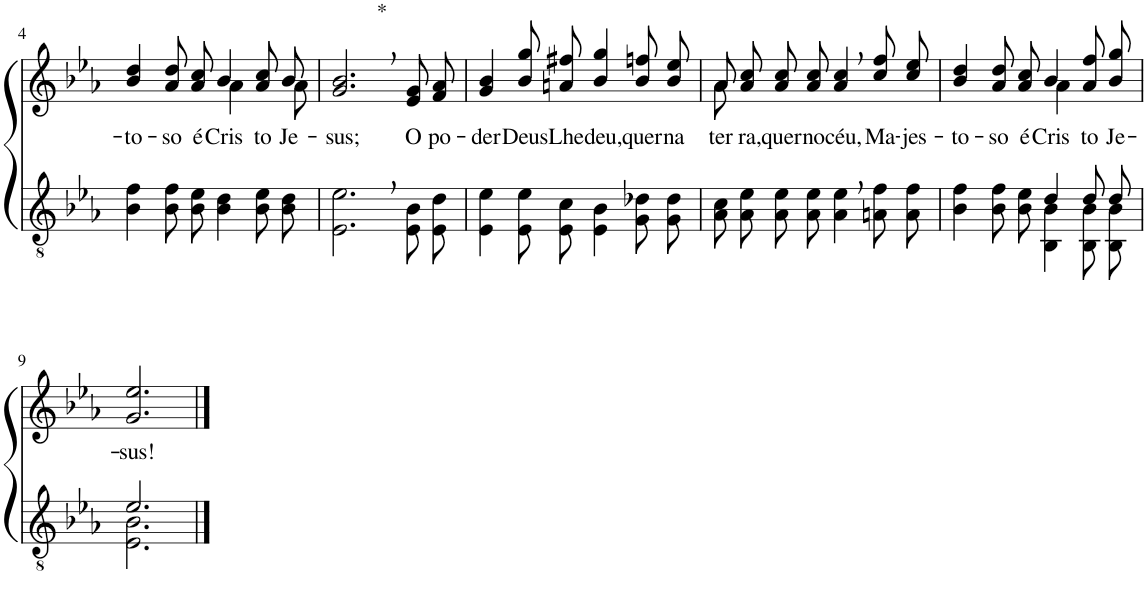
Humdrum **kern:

**kern	**kern	**text
*part2	*part1	*part1
*staff2	*staff1	*staff1
*I"Parte III e IV	*I"Parte I e II	*
!!LO:PB:g=z
*clefGv2	*clefG2	*
*Trd3c5	*Trd3c5	*
*k[b-e-a-]	*k[b-e-a-]	*
*M4/4	*M4/4	*
=4	=4	=4
!	!	!LO:LY:b
*	*^	*
4B-\ 4f\	4b-/ 4dd/	2ryy	to-
!	!	!	!LO:LY:b
8B-\ 8f\L	8a-\ 8dd\L	.	-so
!	!	!	!LO:LY:b
8B-\ 8e-\J	8a-\ 8cc\J	.	é
!	!	!	!LO:LY:b
4B-\ 4d\	4b-/	4a-\	Cris
!	!	!	!LO:LY:b
8B-\ 8e-\L	8a-/ 8cc/L	8ryy	to
!	!	!	!LO:LY:b
8B-\ 8d\J	8b-/J	8a-\	Je-
=5	=5	=5	=5
!	!LO:TX:a:t=*	!	!
!	!	!	!LO:LY:b
*	*v	*v	*
2.E-\, 2.e-\,	2.g/, 2.b-/,	-sus;
!	!	!LO:LY:b
8E-/ 8B-/L	8e-/ 8g/L	O
!	!	!LO:LY:b
8E-/ 8d/J	8f/ 8a-/J	po-
=6	=6	=6
!	!	!LO:LY:b
4E-\ 4e-\	4g/ 4b-/	-der
!	!	!LO:LY:b
8E-/ 8e-/L	8b-\ 8gg\L	Deus
!	!	!LO:LY:b
8E-/ 8c/J	8an\ 8ff#X\J	Lhe
!	!	!LO:LY:b
4E-\ 4B-\	4b-/ 4gg/	deu,
!	!	!LO:LY:b
8G\ 8d-X\L	8b-\ 8ffn\L	quer
!	!	!LO:LY:b
8G\ 8d-\J	8b-\ 8ee-\J	na
=7	=7	=7
*	*^	*
!	!	!	!LO:LY:b
8A-\ 8c\L	8a-\L	8a-\	ter-
!	!	!	!LO:LY:b
8A-\ 8e-\J	8a-\ 8cc\J	2..ryy	-ra,
!	!	!	!LO:LY:b
8A-\ 8e-\L	8a-\ 8cc\L	.	quer
!	!	!	!LO:LY:b
8A-\ 8e-\J	8a-\ 8cc\J	.	no
!	!	!	!LO:LY:b
4A-\, 4e-\,	4a-/, 4cc/,	.	céu,
!	!	!	!LO:LY:b
8An\ 8f\L	8cc\ 8ff\L	.	Ma-
!	!	!	!LO:LY:b
8A\ 8f\J	8cc\ 8ee-\J	.	-jes-
=8	=8	=8	=8
*^	*	*	*
!	!	!	!	!LO:LY:b
2ryy	4B-\ 4f\	4b-/ 4dd/	2ryy	-to-
!	!	!	!	!LO:LY:b
.	8B-\ 8f\L	8a-\ 8dd\L	.	-so
!	!	!	!	!LO:LY:b
.	8B-\ 8e-\J	8a-\ 8cc\J	.	é
!	!	!	!	!LO:LY:b
4d/	4BB-\ 4B-\	4b-/	4a-\	Cris-
!	!	!	!	!LO:LY:b
8d/L	8BB-/ 8B-/L	8a-\ 8ff\L	4ryy	-to
!	!	!	!	!LO:LY:b
8d/J	8BB-/ 8B-/J	8b-\ 8gg\J	.	Je-
*	*	*v	*v	*
!!LO:LB:g=z
=9	=9	=9	=9
!	!	!	!LO:LY:b
2.e-/	2.E-\ 2.B-\	2.g/ 2.ee-/	-sus!
*v	*v	*	*
==	==	==
*-	*-	*-
